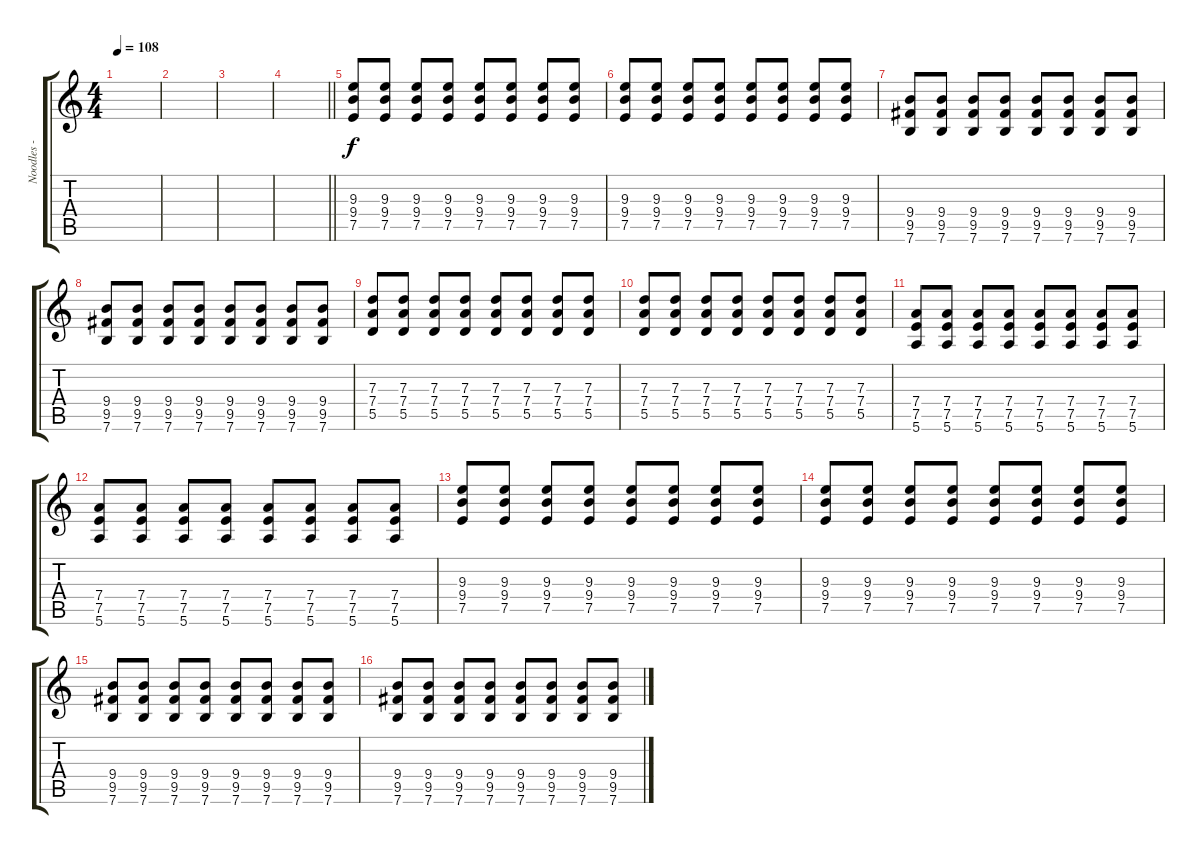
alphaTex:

\track ("Noodles - Guitar Doubled" "Noodles - ") {instrument distortionguitar}
\staff {score tabs}
\tuning (E4 B3 G3 D3 A2 E2) {hide}
\ts (4 4)
\tempo 108
\clef g2
\ks c
|
|
|
\barLineRight lightlight
|
(9.3 9.4 7.5).8 (9.3 9.4 7.5).8 (9.3 9.4 7.5).8 (9.3 9.4 7.5).8 (9.3 9.4 7.5).8 (9.3 9.4 7.5).8 (9.3 9.4 7.5).8 (9.3 9.4 7.5).8 |
(9.3 9.4 7.5).8 (9.3 9.4 7.5).8 (9.3 9.4 7.5).8 (9.3 9.4 7.5).8 (9.3 9.4 7.5).8 (9.3 9.4 7.5).8 (9.3 9.4 7.5).8 (9.3 9.4 7.5).8 |
(9.4 9.5 7.6).8 (9.4 9.5 7.6).8 (9.4 9.5 7.6).8 (9.4 9.5 7.6).8 (9.4 9.5 7.6).8 (9.4 9.5 7.6).8 (9.4 9.5 7.6).8 (9.4 9.5 7.6).8 |
(9.4 9.5 7.6).8 (9.4 9.5 7.6).8 (9.4 9.5 7.6).8 (9.4 9.5 7.6).8 (9.4 9.5 7.6).8 (9.4 9.5 7.6).8 (9.4 9.5 7.6).8 (9.4 9.5 7.6).8 |
(7.3 7.4 5.5).8 (7.3 7.4 5.5).8 (7.3 7.4 5.5).8 (7.3 7.4 5.5).8 (7.3 7.4 5.5).8 (7.3 7.4 5.5).8 (7.3 7.4 5.5).8 (7.3 7.4 5.5).8 |
(7.3 7.4 5.5).8 (7.3 7.4 5.5).8 (7.3 7.4 5.5).8 (7.3 7.4 5.5).8 (7.3 7.4 5.5).8 (7.3 7.4 5.5).8 (7.3 7.4 5.5).8 (7.3 7.4 5.5).8 |
(7.4 7.5 5.6).8 (7.4 7.5 5.6).8 (7.4 7.5 5.6).8 (7.4 7.5 5.6).8 (7.4 7.5 5.6).8 (7.4 7.5 5.6).8 (7.4 7.5 5.6).8 (7.4 7.5 5.6).8 |
(7.4 7.5 5.6).8 (7.4 7.5 5.6).8 (7.4 7.5 5.6).8 (7.4 7.5 5.6).8 (7.4 7.5 5.6).8 (7.4 7.5 5.6).8 (7.4 7.5 5.6).8 (7.4 7.5 5.6).8 |
(9.3 9.4 7.5).8 (9.3 9.4 7.5).8 (9.3 9.4 7.5).8 (9.3 9.4 7.5).8 (9.3 9.4 7.5).8 (9.3 9.4 7.5).8 (9.3 9.4 7.5).8 (9.3 9.4 7.5).8 |
(9.3 9.4 7.5).8 (9.3 9.4 7.5).8 (9.3 9.4 7.5).8 (9.3 9.4 7.5).8 (9.3 9.4 7.5).8 (9.3 9.4 7.5).8 (9.3 9.4 7.5).8 (9.3 9.4 7.5).8 |
(9.4 9.5 7.6).8 (9.4 9.5 7.6).8 (9.4 9.5 7.6).8 (9.4 9.5 7.6).8 (9.4 9.5 7.6).8 (9.4 9.5 7.6).8 (9.4 9.5 7.6).8 (9.4 9.5 7.6).8 |
(9.4 9.5 7.6).8 (9.4 9.5 7.6).8 (9.4 9.5 7.6).8 (9.4 9.5 7.6).8 (9.4 9.5 7.6).8 (9.4 9.5 7.6).8 (9.4 9.5 7.6).8 (9.4 9.5 7.6).8
